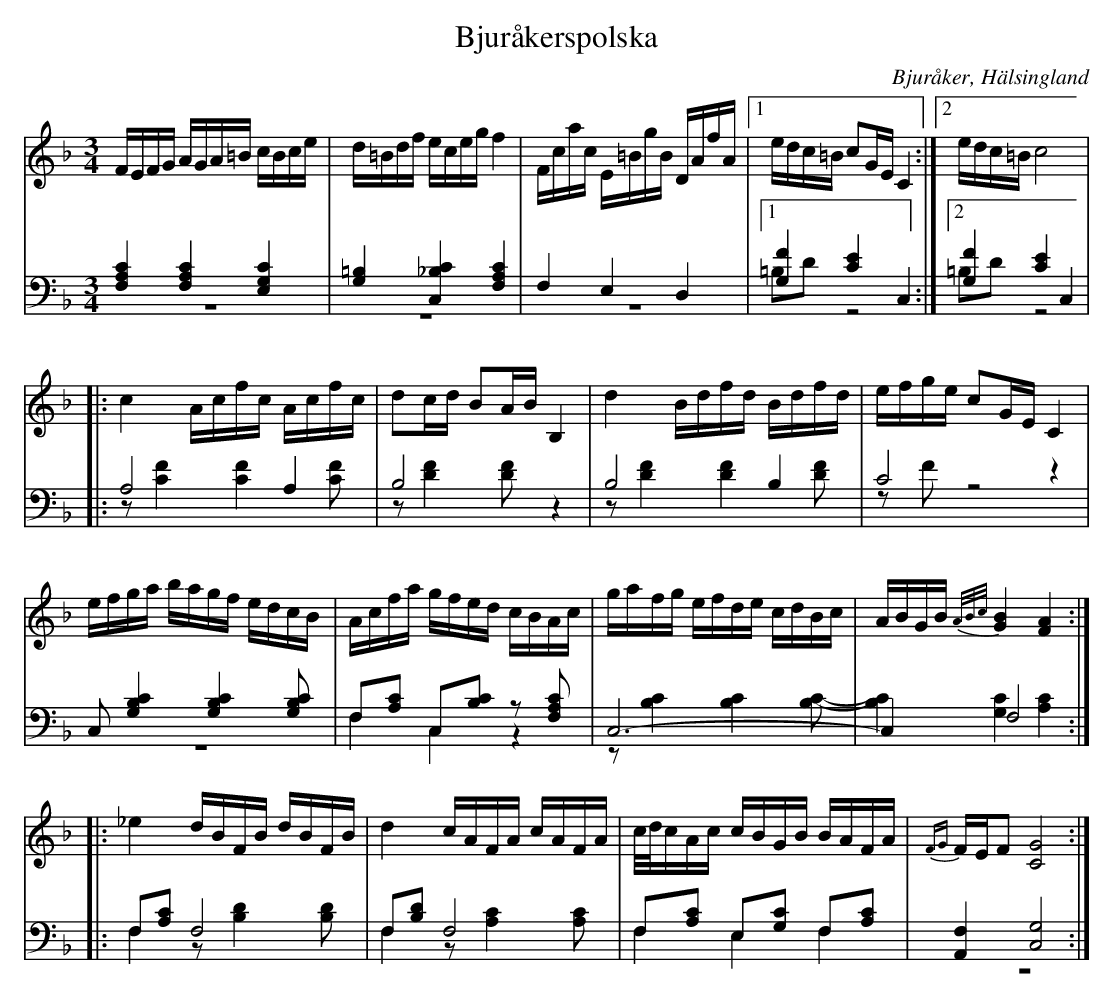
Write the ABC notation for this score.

X:1
T: Bjuråkerspolska
O: Bjuråker, Hälsingland
M: 3/4
L: 1/16
K: F
V:1
V:2
V:3 merge
V:1
FEFG AGA=B cBce|d=Bdf eceg f4|Fcac E=BgB DAfA|1 edc=B c2GE C4:|2 edc=B c8 |
|:c4 Acfc Acfc|d2cd B2AB B,4|d4 Bdfd Bdfd|efge c2GE C4|
efga bagf edcB|Acfa gfed cBAc|gafg efde cdBc|ABGB {A/B/c/}[G4B4] [F4A4]:|
|:_e4 dBFB dBFB|d4 cAFA cAFA|c/d/cAc cBGB BAFA|{FG}FEF2 [C8G8]:|
V:2 clef=bass
[F,4A,4C4] [F,4A,4C4] [E,4G,4C4]|[G,4=B,4] [C,4_B,4C4] [F,4A,4C4]|F,4 E,4 D,4|1 [G,4F4] [C4E4] C,4:|2 [G,4F4] [C4E4] C,4 |
|:A,8 A,4|B,8 z4|B,8  B,4|C8 z4|
C,2 [G,4B,4C4] [G,4B,4C4] [G,2B,2C2]|F,2[A,2C2] C,2[B,2C2] z2 [F,2A,2C2]|C,12-|C,4 F,8:|
|:F,2[A,2C2] F,8|F,2[B,2D2] F,8|F,2[A,2C2] E,2[G,2C2] F,2[A,2C2]|[A,,4F,4] [C,8G,8]:|
V:3 clef=bass
z12|z12|z12|1 =B,2D2 z8:|2 =B,2D2 z8|
|:z2 [C4F4] [C4F4] [C2F2]|z2 [D4F4] [D2F2] z4|z2 [D4F4] [D4F4] [D2F2]|z2 F2 z8|
z12|F,4 C,4 z4|z2 [B,4C4] [B,4C4] [B,2C2]-|[B,4C4] [G,4C4] [A,4C4]:|
F,4 z2 [B,4D4] [B,2D2]|F,4 z2 [A,4C4] [A,2C2]|F,4 E,4 F,4|z12|
